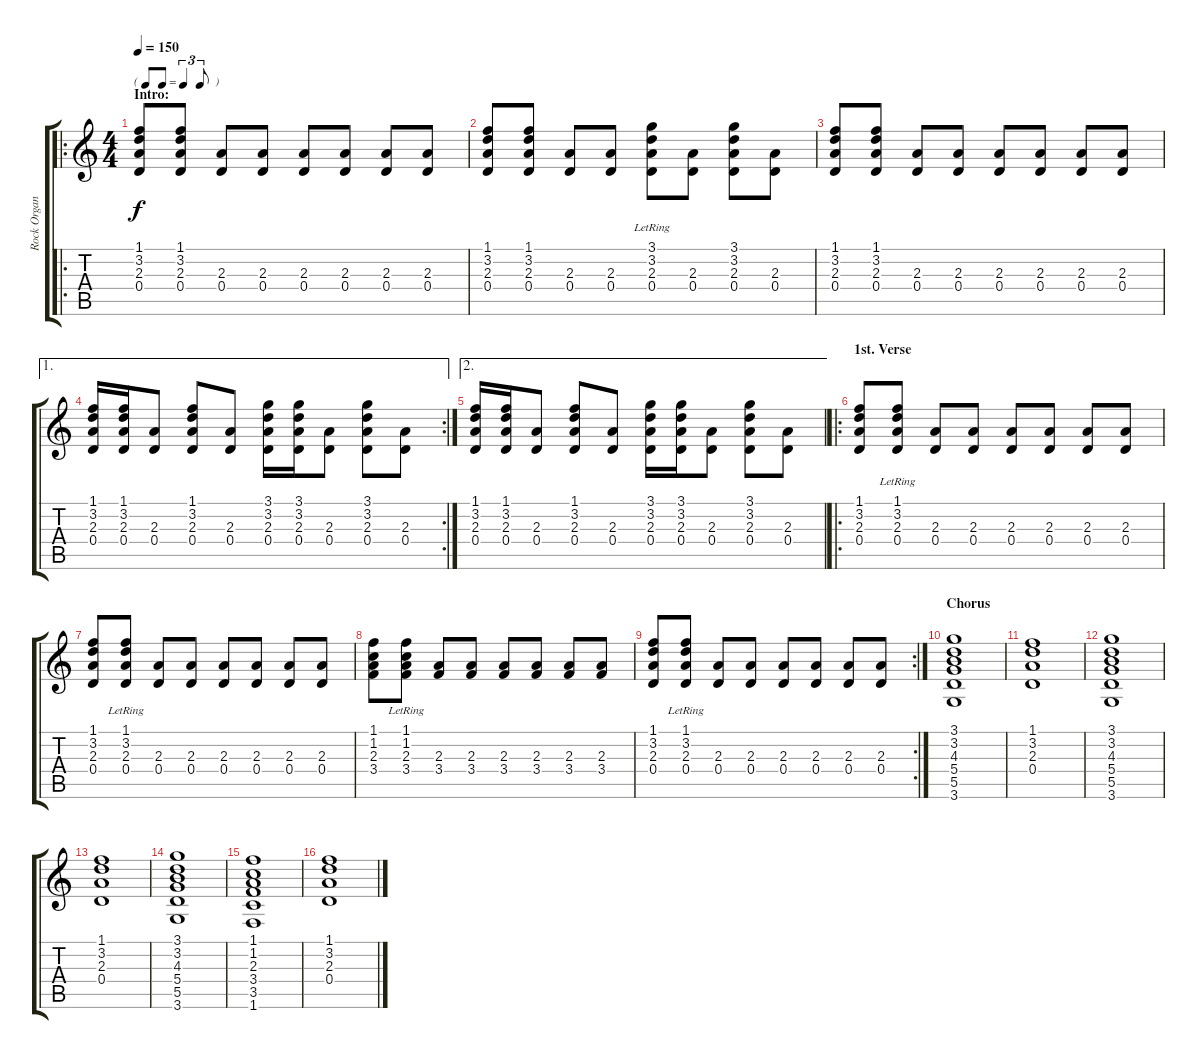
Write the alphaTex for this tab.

\track ("Rock Organ" "Rock Organ") {instrument rockorgan}
\staff {score tabs}
\tuning (E5 B4 G4 D4 A3 E3) {hide}
\ro
\ts (4 4)
\tf triplet8th
\section ("" "Intro:")
\tempo 150
\clef g2
\ks c
(1.1 3.2 2.3 0.4).8{dy f instrument rockorgan} (1.1 3.2 2.3 0.4).8 (2.3 0.4).8 (2.3 0.4).8 (2.3 0.4).8 (2.3 0.4).8 (2.3 0.4).8 (2.3 0.4).8 |
(1.1 3.2 2.3 0.4).8 (1.1 3.2 2.3 0.4).8 (2.3 0.4).8 (2.3 0.4).8 (3.1{lr} 3.2{lr} 2.3 0.4).8 (2.3 0.4).8 (3.1 3.2 2.3 0.4).8 (2.3 0.4).8 |
(1.1 3.2 2.3 0.4).8 (1.1 3.2 2.3 0.4).8 (2.3 0.4).8 (2.3 0.4).8 (2.3 0.4).8 (2.3 0.4).8 (2.3 0.4).8 (2.3 0.4).8 |
\ae 1
\rc 2
(1.1 3.2 2.3 0.4).16 (1.1 3.2 2.3 0.4).16 (2.3 0.4).8 (1.1 3.2 2.3 0.4).8 (2.3 0.4).8 (3.1 3.2 2.3 0.4).16 (3.1 3.2 2.3 0.4).16 (2.3 0.4).8 (3.1 3.2 2.3 0.4).8 (2.3 0.4).8 |
\ae 2
(1.1 3.2 2.3 0.4).16 (1.1 3.2 2.3 0.4).16 (2.3 0.4).8 (1.1 3.2 2.3 0.4).8 (2.3 0.4).8 (3.1 3.2 2.3 0.4).16 (3.1 3.2 2.3 0.4).16 (2.3 0.4).8 (3.1 3.2 2.3 0.4).8 (2.3 0.4).8 |
\ro
\section ("" "1st. Verse")
(1.1 3.2 2.3 0.4).8 (1.1{lr} 3.2{lr} 2.3 0.4).8 (2.3 0.4).8 (2.3 0.4).8 (2.3 0.4).8 (2.3 0.4).8 (2.3 0.4).8 (2.3 0.4).8 |
(1.1 3.2 2.3 0.4).8 (1.1{lr} 3.2{lr} 2.3 0.4).8 (2.3 0.4).8 (2.3 0.4).8 (2.3 0.4).8 (2.3 0.4).8 (2.3 0.4).8 (2.3 0.4).8 |
(1.1 1.2 2.3 3.4).8 (1.1{lr} 1.2{lr} 2.3 3.4).8 (2.3 3.4).8 (2.3 3.4).8 (2.3 3.4).8 (2.3 3.4).8 (2.3 3.4).8 (2.3 3.4).8 |
\rc 2
(1.1 3.2 2.3 0.4).8 (1.1{lr} 3.2{lr} 2.3 0.4).8 (2.3 0.4).8 (2.3 0.4).8 (2.3 0.4).8 (2.3 0.4).8 (2.3 0.4).8 (2.3 0.4).8 |
\section ("" "Chorus")
(3.1 3.2 4.3 5.4 5.5 3.6).1 |
(1.1 3.2 2.3 0.4).1 |
(3.1 3.2 4.3 5.4 5.5 3.6).1 |
(1.1 3.2 2.3 0.4).1 |
(3.1 3.2 4.3 5.4 5.5 3.6).1 |
(1.1 1.2 2.3 3.4 3.5 1.6).1 |
(1.1 3.2 2.3 0.4).1
